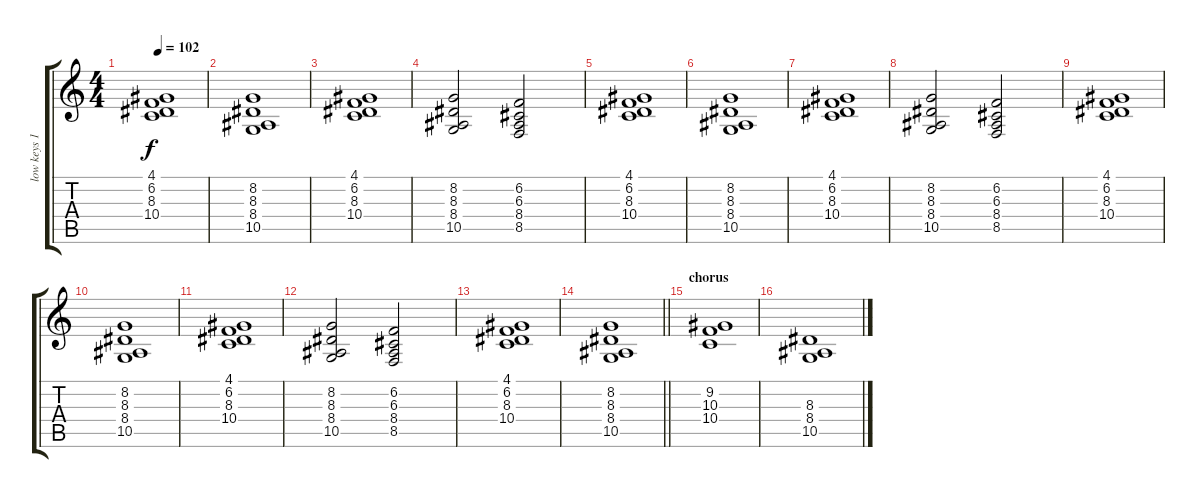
\track ("low keys 1" "low keys 1") {instrument frenchhorn}
\staff {score tabs}
\tuning (E4 B3 G3 D3 A2 E2) {hide}
\ts (4 4)
\tempo 102
\clef g2
\ks c
(4.1 6.2 8.3 10.4).1{dy f} |
(8.2 8.3 8.4 10.5).1 |
(4.1 6.2 8.3 10.4).1 |
(8.2 8.3 8.4 10.5).2 (6.2 6.3 8.4 8.5).2 |
(4.1 6.2 8.3 10.4).1 |
(8.2 8.3 8.4 10.5).1 |
(4.1 6.2 8.3 10.4).1 |
(8.2 8.3 8.4 10.5).2 (6.2 6.3 8.4 8.5).2 |
(4.1 6.2 8.3 10.4).1 |
(8.2 8.3 8.4 10.5).1 |
(4.1 6.2 8.3 10.4).1 |
(8.2 8.3 8.4 10.5).2 (6.2 6.3 8.4 8.5).2 |
(4.1 6.2 8.3 10.4).1 |
\barLineRight lightlight
(8.2 8.3 8.4 10.5).1 |
\section ("" "chorus")
(9.2 10.3 10.4).1 |
(8.3 8.4 10.5).1
